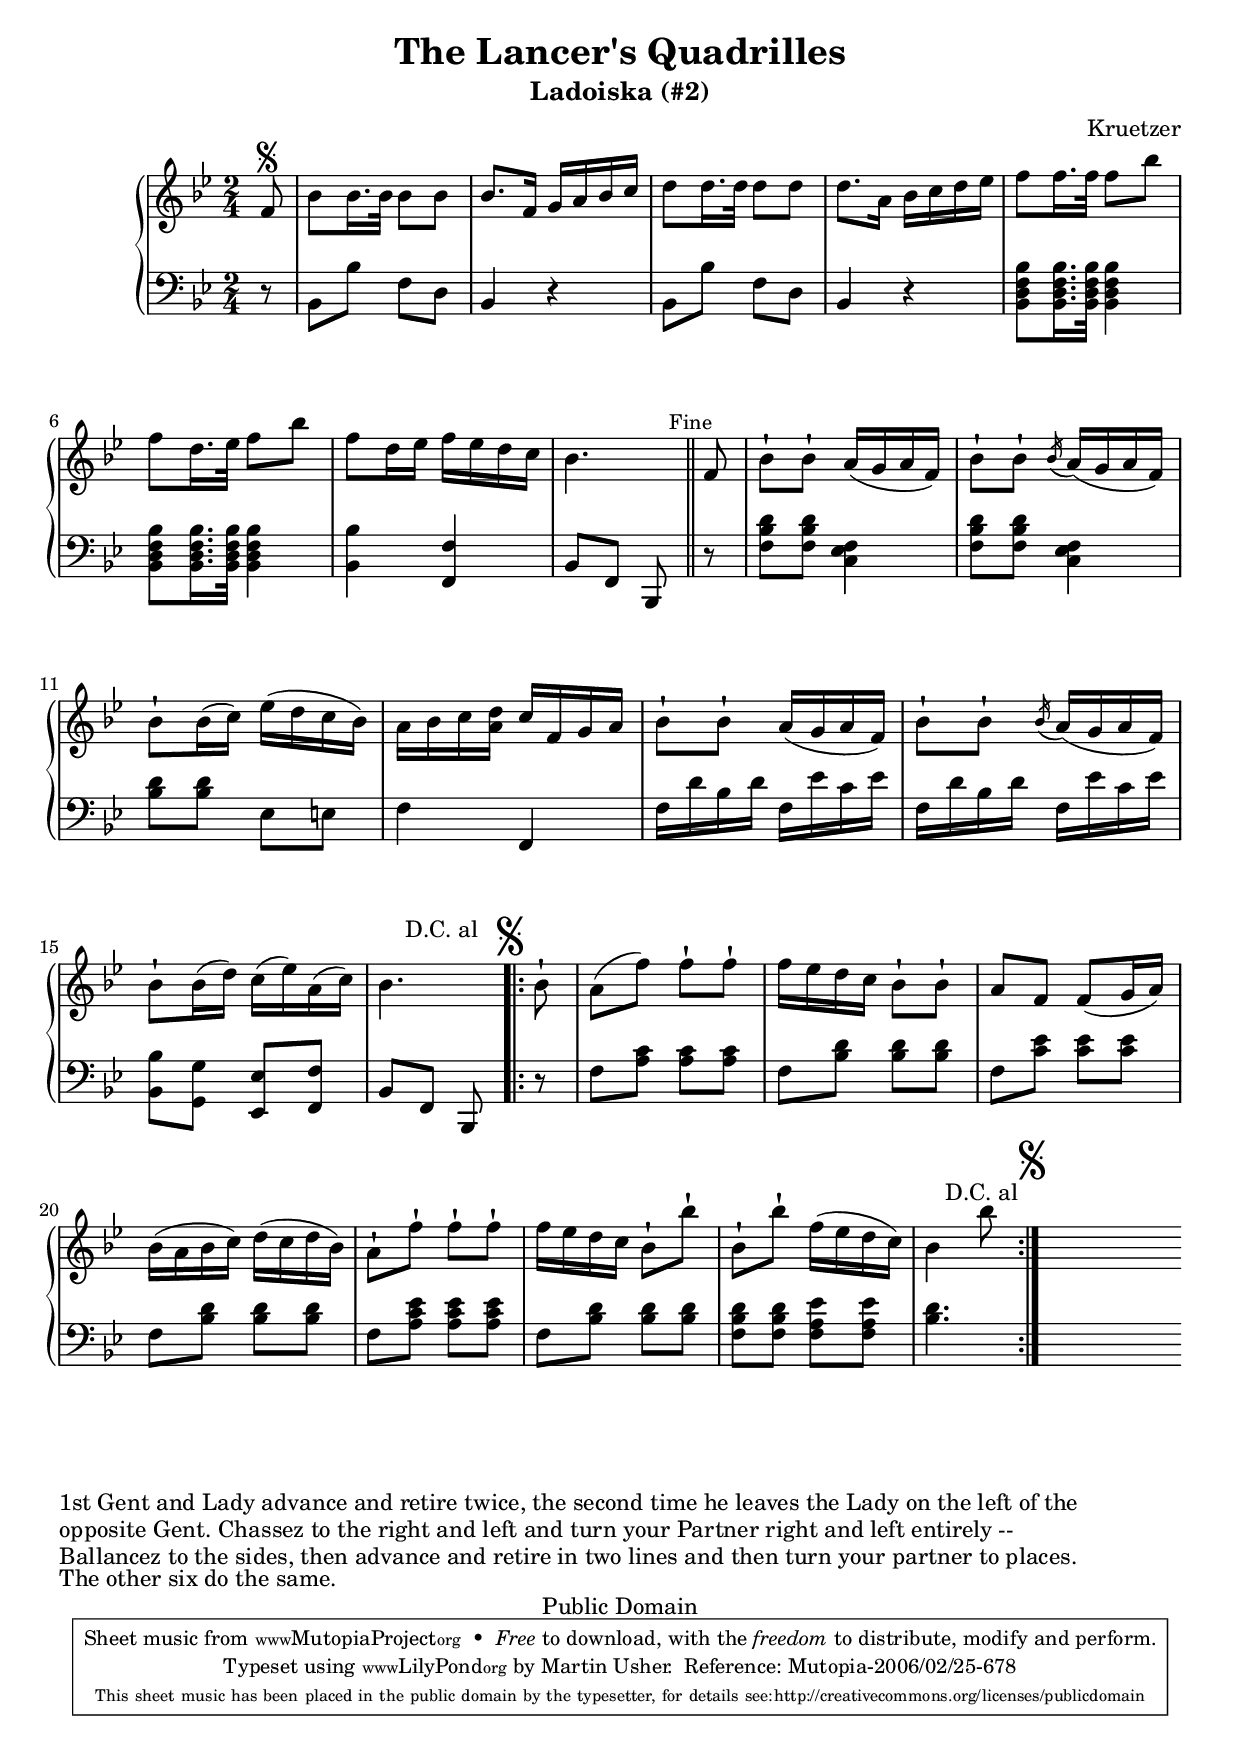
\header {
  title = "The Lancer's Quadrilles"
  subtitle = "Ladoiska (#2)"
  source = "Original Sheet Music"
  composer = "Kruetzer"
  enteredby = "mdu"
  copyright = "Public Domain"
  
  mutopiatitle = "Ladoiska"
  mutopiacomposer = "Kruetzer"
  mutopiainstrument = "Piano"
  date = "c1860"
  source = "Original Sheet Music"
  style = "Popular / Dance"
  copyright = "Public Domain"
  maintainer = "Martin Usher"
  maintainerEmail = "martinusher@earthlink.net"
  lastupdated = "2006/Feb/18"
 
  texidoc = "This is the second of a set of six dances publised in the mid 1800s.

  The title page text reads:-
  
  The Lancer's Quadrilles', or 'Duval (of Dublin)'s Second Set', Seventh Edition
  Containing Les Graces, Lodoiska, La Dorset, La Native & Les Lanciers with proper
  figures in French and English, as Danced at Almack's London (and at the Rotunda,
  Dublin), to which is added A New Waltz, by Sigr Spagnoletti and the Stop Waltz,
  respectfully dedicated to the Countess of Farnham.
  
  NB The Public are particularily cautioned against spurious Copies of this
  Work & are requested to observe that no other set can contain the whole
  of the Original Tunes but those bearing the Signature of....."  

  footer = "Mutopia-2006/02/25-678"
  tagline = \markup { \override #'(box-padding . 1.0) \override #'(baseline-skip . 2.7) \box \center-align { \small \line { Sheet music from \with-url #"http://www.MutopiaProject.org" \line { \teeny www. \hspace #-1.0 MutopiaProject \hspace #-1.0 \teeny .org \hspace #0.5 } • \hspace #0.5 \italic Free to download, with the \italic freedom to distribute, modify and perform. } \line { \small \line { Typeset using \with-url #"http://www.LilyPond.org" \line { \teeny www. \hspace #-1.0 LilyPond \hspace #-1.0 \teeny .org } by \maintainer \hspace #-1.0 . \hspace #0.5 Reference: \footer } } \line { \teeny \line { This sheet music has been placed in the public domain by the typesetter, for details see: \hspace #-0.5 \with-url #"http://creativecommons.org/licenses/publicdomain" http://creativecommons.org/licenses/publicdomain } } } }
}

\version "2.6.0"

PianoRH = \relative c' {
	\clef treble
	\key bes \major
	\time 2/4
	
	\partial 8 f8^\segno					|
	bes bes16. bes32 bes8 bes				|
	bes8. f16 g a bes c					|
	d8 d16. d32 d8 d					|
	d8. a16 bes c d ees					|
	
	f8 f16. f32 f8 bes					|
	f d16. ees32 f8 bes					|
	f d16 ees f ees d c					|
	bes4.  \bar "||" \mark \markup { \small "Fine" }
	
	\partial 8 f8						|
	bes8-| bes-| a16( g a f)				|
	bes8-| bes-| \acciaccatura bes16 a16( g a f)		|
	bes8-| bes16( c) ees( d c bes)				|
	a bes c < a d > c f, g a				|
	bes8-| bes-| a16( g a f)				|
	bes8-| bes-| \acciaccatura bes16 a16( g a f)		|
	
	bes8-| bes16( d) c( ees) a,( c)				|
	\once \override TextScript #'padding = #2.5
	bes4.^\markup { "    D.C. al"  }
	\bar "|:" \mark \markup { \musicglyph #"scripts.segno" }
	
	\partial 8 bes8-|					|
	a( f') f-| f-|						|
	f16 ees d c bes8-| bes-|				|
	a f f( g16 a)						|
	
	bes( a bes c) d( c d bes)				|
	a8-| f'8-| f-| f-|					|
	f16 ees d c bes8-| bes'-|				|
	bes,-| bes'-| f16( ees d c)				|
	\once \override TextScript #'padding = #2.5
	bes4^\markup { "   D.C. al"  } bes'8
		\bar ":|" \mark \markup { \musicglyph #"scripts.segno" }
	\cadenzaOn s8
}

PianoLH = \relative c {
	\clef bass
	\key bes \major
	\time 2/4
	
	\partial 8 r8						|
	bes8 bes'8 f d						|
	bes4 r4							|
	bes8 bes'8 f d						|
	bes4 r4							|
	
	< bes d f bes >8 < bes d f bes >16. < bes d f bes >32
		< bes d f bes >4				|
	< bes d f bes >8 < bes d f bes >16. < bes d f bes >32
		< bes d f bes >4				|
	< bes bes' >4 < f f' >4					|
	bes8 f bes, \bar "||"
	
	\partial 8 r8						|
	< f'' bes d >8 < f bes d > < f c ees >4			|
	
	< f bes d >8 < f bes d > < f c ees >4			|
	< bes d >8 < bes d > ees, e				|
	f4 f,4							|
	f'16 d' bes d f, ees' c ees				|
	f, d' bes d f, ees' c ees				|
	
	< bes, bes' >8 < g g' > < ees ees' > < f f' >		|
	bes f bes, \bar "|:"
	
	\partial 8 r8						|
	f''8 < a c > < a c > < a c >				|
	f < bes d > < bes d > < bes d >				|
	f < c' ees > < c ees > < c ees >			|
	
	f, < bes d > < bes d > < bes d >			|
	f < a c ees > < a c ees > < a c ees >			|
	f < bes d > < bes d > < bes d >				|
	< f bes d > < f bes d > < f a ees' > < f a ees' >	|
	< bes d >4. \bar ":|" \cadenzaOn s8
}

\paper {
  betweensystempadding = #1
  raggedbottom=##f
  raggedlastbottom=##f
}

\book {
  \score {
       \context PianoStaff
       <<
		\context Staff=upper \PianoRH
		\context Staff=lower \PianoLH
		>>
  
	\midi {
		\tempo 8=120
	}
	
   \layout {
         }
}

\markup { "1st Gent and Lady advance and retire twice, the second time he leaves the Lady on the left of the" }
\markup { "opposite Gent. Chassez to the right and left and turn your Partner right and left entirely -- " }
\markup { "Ballancez to the sides, then advance and retire in two lines and then turn your partner to places." }
\markup { "" }
\markup { "The other six do the same." }
}

